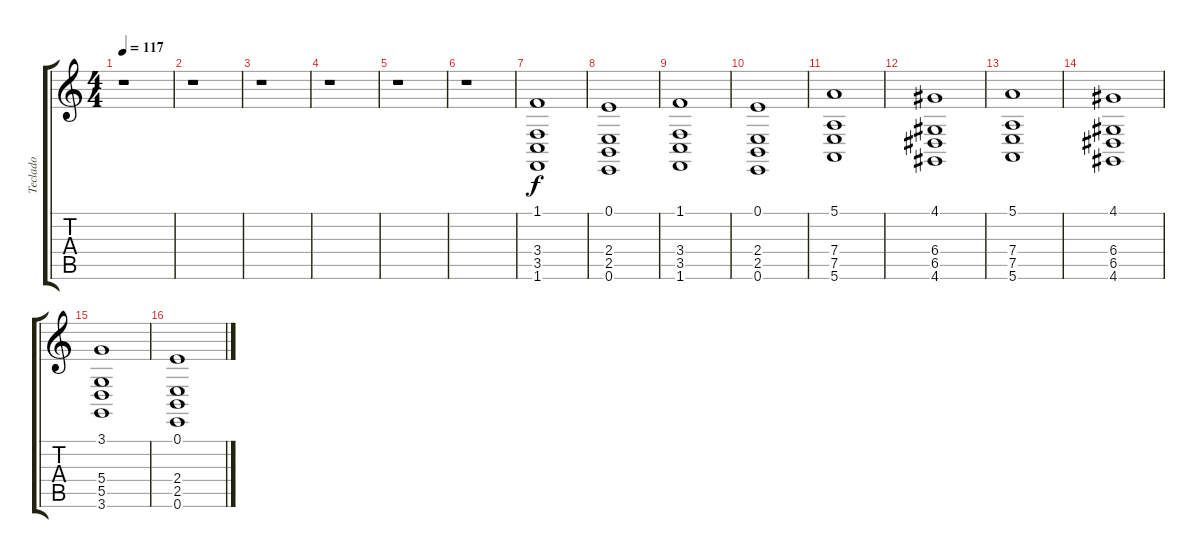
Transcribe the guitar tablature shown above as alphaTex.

\track ("Teclado" "Teclado") {instrument stringensemble1}
\staff {score tabs}
\tuning (E4 B3 G3 D3 A2 E2) {hide}
\ts (4 4)
\tempo 117
\clef g2
\ks c
r.1{dy f} |
r.1 |
r.1 |
r.1 |
r.1 |
r.1 |
(1.1 3.4 3.5 1.6).1 |
(0.1 2.4 2.5 0.6).1 |
(1.1 3.4 3.5 1.6).1 |
(0.1 2.4 2.5 0.6).1 |
(5.1 7.4 7.5 5.6).1 |
(4.1 6.4 6.5 4.6).1 |
(5.1 7.4 7.5 5.6).1 |
(4.1 6.4 6.5 4.6).1 |
(3.1 5.4 5.5 3.6).1 |
(0.1 2.4 2.5 0.6).1
